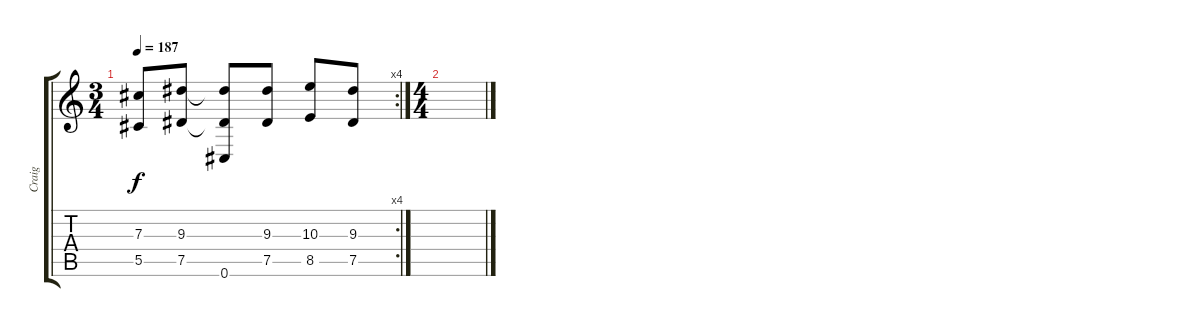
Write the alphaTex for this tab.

\track ("Craig" "Craig") {instrument distortionguitar}
\staff {score tabs}
\tuning (Eb4 Bb3 Gb3 Db3 Ab2 Db2) {hide}
\rc 4
\ts (3 4)
\tempo 187
\clef g2
\ks c
(7.3 5.5).8{dy f} (9.3 7.5).8 (9.3{t} 7.5{t} 0.6).8 (9.3 7.5).8 (10.3 8.5).8 (9.3 7.5).8 |
\ts (4 4)
